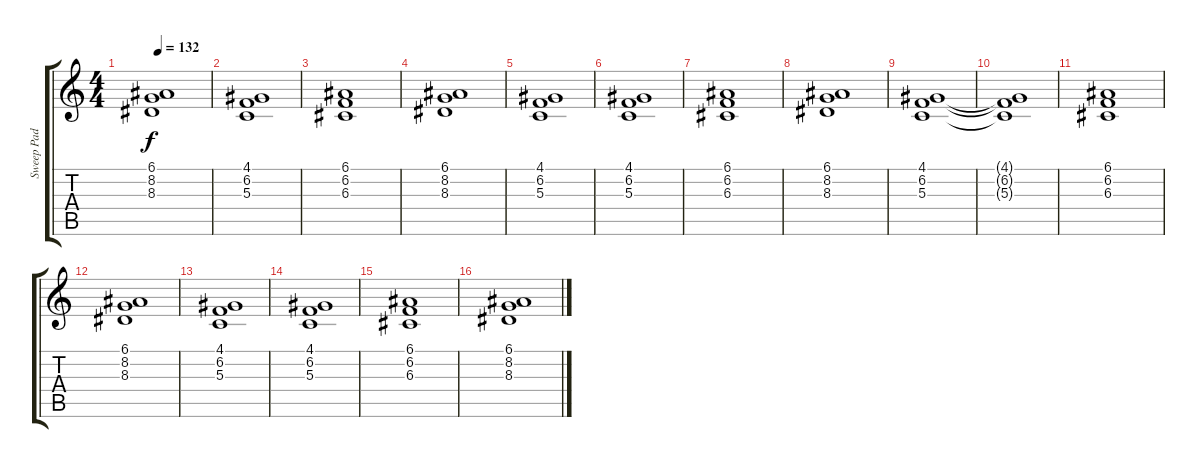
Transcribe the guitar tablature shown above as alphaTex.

\track ("Sweep Pad" "Sweep Pad") {instrument pad8sweep}
\staff {score tabs}
\tuning (E4 B3 G3 D3 A2 E2) {hide}
\ts (4 4)
\tempo 132
\clef g2
\ks c
(6.1 8.2 8.3).1{dy f} |
(4.1 6.2 5.3).1 |
(6.1 6.2 6.3).1 |
(6.1 8.2 8.3).1 |
(4.1 6.2 5.3).1 |
(4.1 6.2 5.3).1 |
(6.1 6.2 6.3).1 |
(6.1 8.2 8.3).1 |
(4.1 6.2 5.3).1 |
(4.1{t} 6.2{t} 5.3{t}).1 |
(6.1 6.2 6.3).1 |
(6.1 8.2 8.3).1 |
(4.1 6.2 5.3).1 |
(4.1 6.2 5.3).1 |
(6.1 6.2 6.3).1 |
(6.1 8.2 8.3).1
